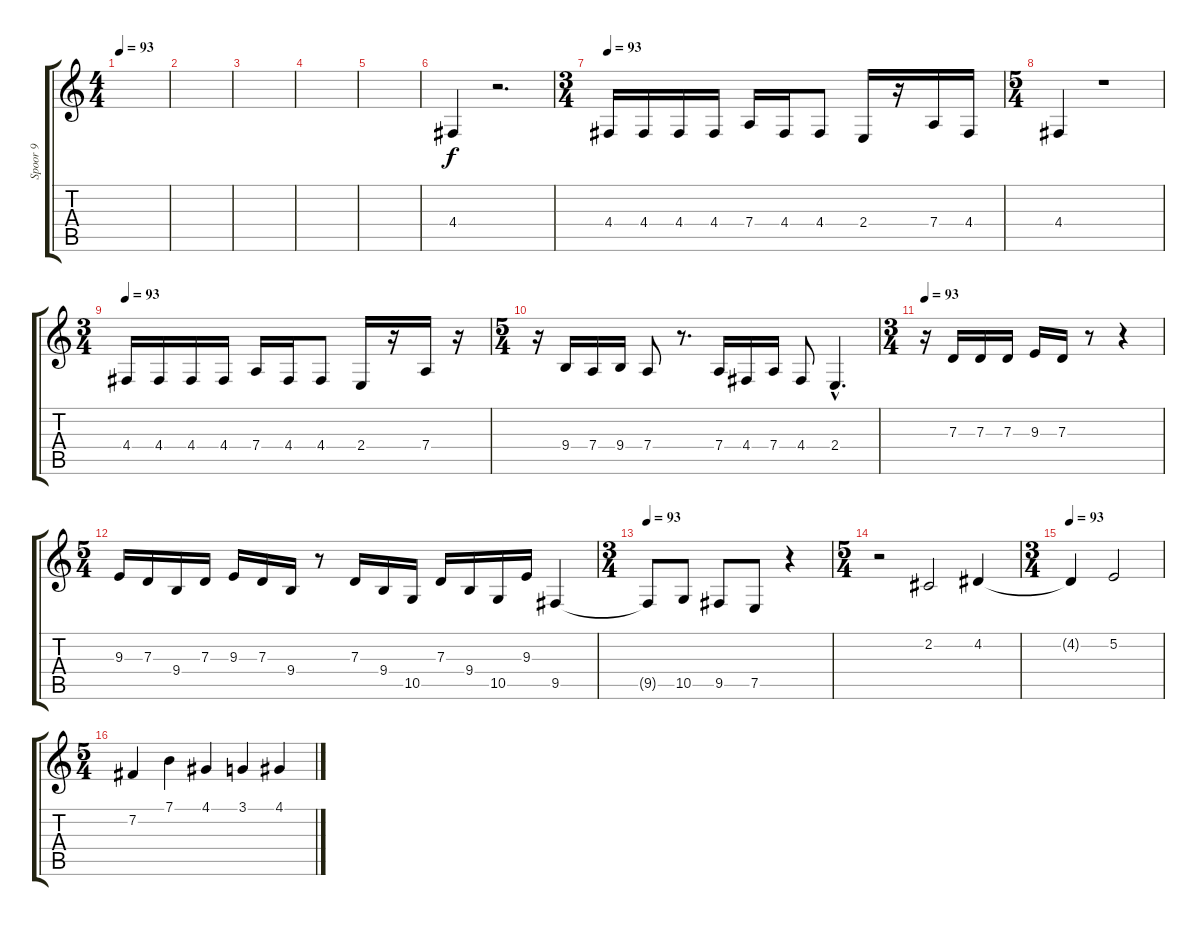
\track ("Spoor 9" "Spoor 9") {instrument choiraahs}
\staff {score tabs}
\tuning (E4 B3 G3 D3 A2 E2) {hide}
\ts (4 4)
\tempo 93
\clef g2
\ks c
|
|
|
|
|
4.4.4 r.2{d} |
\ts (3 4)
\tempo 93
4.4.16 4.4.16 4.4.16 4.4.16 7.4.16 4.4.16 4.4.8 2.4.16 r.16 7.4.16 4.4.16 |
\ts (5 4)
4.4.4 r.1 |
\ts (3 4)
\tempo 93
4.4.16 4.4.16 4.4.16 4.4.16 7.4.16 4.4.16 4.4.8 2.4.16 r.16 7.4.16 r.16 |
\ts (5 4)
r.16 9.4.16 7.4.16 9.4.16 7.4.8 r.8{d} 7.4.16 4.4.16 7.4.16 4.4.8 2.4{hac}.4{d} |
\ts (3 4)
\tempo 93
r.16 7.3.16 7.3.16 7.3.16 9.3.16 7.3.16 r.8 r.4 |
\ts (5 4)
9.3.16 7.3.16 9.4.16 7.3.16 9.3.16 7.3.16 9.4.16 r.8 7.3.16 9.4.16 10.5.16 7.3.16 9.4.16 10.5.16 9.3.16 9.5.4 |
\ts (3 4)
\tempo 93
9.5{t}.8 10.5.8 9.5.8 7.5.8 r.4 |
\ts (5 4)
r.2 2.2.2 4.2.4 |
\ts (3 4)
\tempo 93
4.2{t}.4 5.2.2 |
\ts (5 4)
7.2.4 7.1.4 4.1.4 3.1.4 4.1.4
